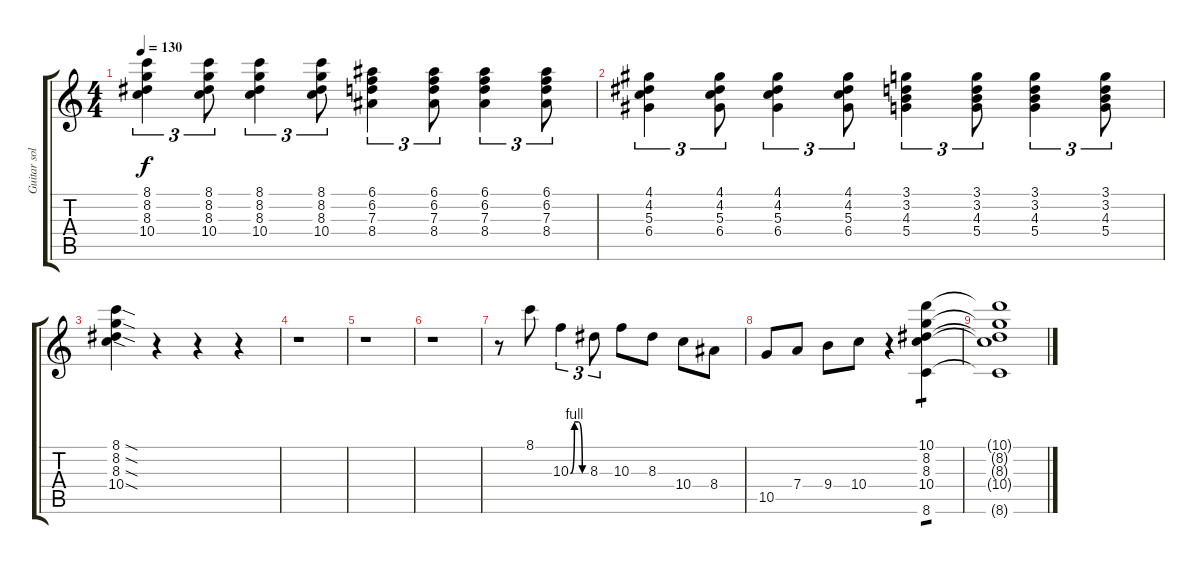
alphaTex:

\track ("Guitar solo" "Guitar sol") {instrument overdrivenguitar}
\staff {score tabs}
\tuning (E4 B3 G3 D3 A2 E2) {hide}
\ts (4 4)
\tempo 130
\clef g2
\ks c
(8.1 8.2 8.3 10.4).4{tu (3 2) dy f} (8.1 8.2 8.3 10.4).8{tu (3 2)} (8.1 8.2 8.3 10.4).4{tu (3 2)} (8.1 8.2 8.3 10.4).8{tu (3 2)} (6.1 6.2 7.3 8.4).4{tu (3 2)} (6.1 6.2 7.3 8.4).8{tu (3 2)} (6.1 6.2 7.3 8.4).4{tu (3 2)} (6.1 6.2 7.3 8.4).8{tu (3 2)} |
(4.1 4.2 5.3 6.4).4{tu (3 2)} (4.1 4.2 5.3 6.4).8{tu (3 2)} (4.1 4.2 5.3 6.4).4{tu (3 2)} (4.1 4.2 5.3 6.4).8{tu (3 2)} (3.1 3.2 4.3 5.4).4{tu (3 2)} (3.1 3.2 4.3 5.4).8{tu (3 2)} (3.1 3.2 4.3 5.4).4{tu (3 2)} (3.1 3.2 4.3 5.4).8{tu (3 2)} |
(8.1{sod} 8.2{sod} 8.3{sod} 10.4{sod}).4 r.4 r.4 r.4 |
r.1 |
r.1 |
r.1 |
r.8 8.1.8 10.3{be (custom 0 0 15 4 30 4 45 0 60 0)}.4{tu (3 2)} 8.3.8{tu (3 2)} 10.3.8 8.3.8 10.4.8 8.4.8 |
10.5.8 7.4.8 9.4.8 10.4.8 r.4 (10.1 8.2 8.3 10.4 8.6).4{tp 1} |
(10.1{t} 8.2{t} 8.3{t} 10.4{t} 8.6{t}).1
